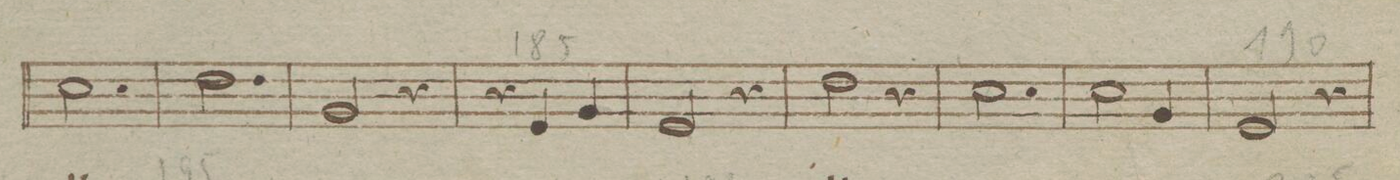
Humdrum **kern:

**kern
*I"Clarino Secondo in B.
*clefG2
*k[b-e-]
*met(c)
*M3/4
2.b-\
=184
2.cc\
=185
2f/
4r
=186
4r
4d/
4f/
=187
2d/
4r
=188
2cc\
4r
=189
2.b-\
=190
2b-\
4f/
=191
2d/
4r
=192
*-
